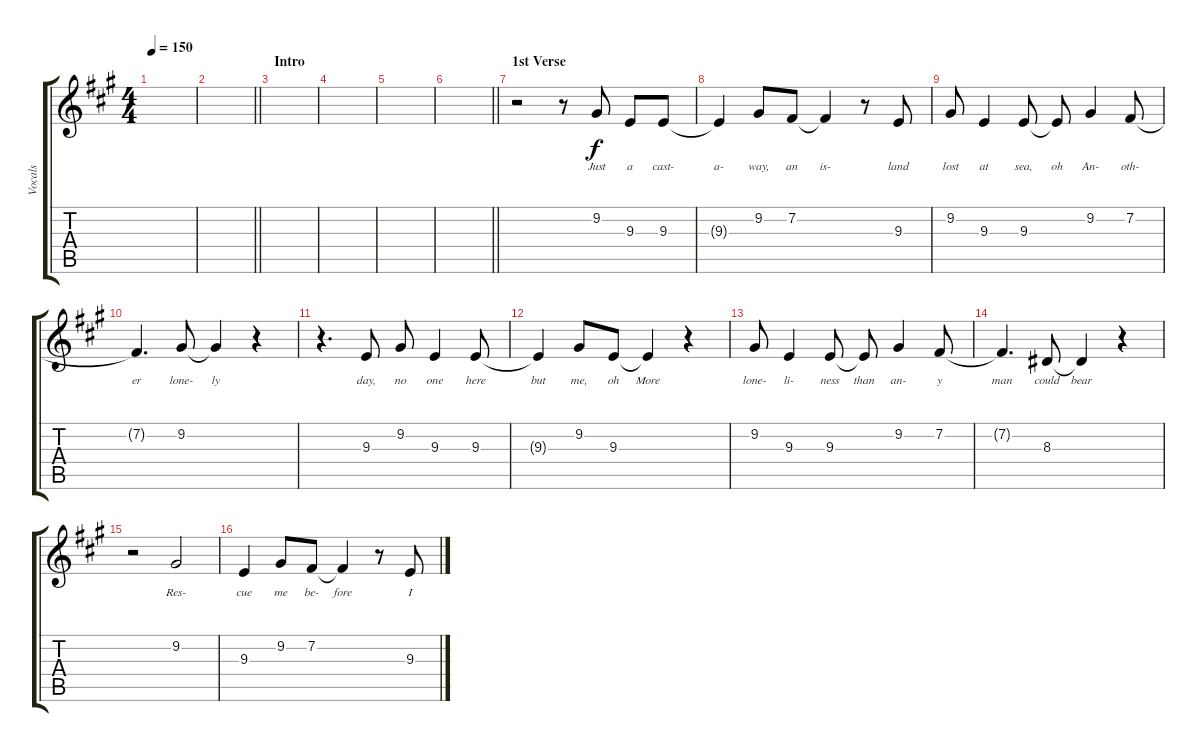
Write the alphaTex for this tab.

\track ("Vocals" "Vocals") {instrument bassoon}
\staff {score tabs}
\tuning (E4 B3 G3 D3 A2 E2) {hide}
\ts (4 4)
\tempo 150
\clef g2
\ks a
|
\barLineRight lightlight
|
\section ("" "Intro")
|
|
|
\barLineRight lightlight
|
\section ("" "1st Verse")
r.2 r.8 9.2.8{lyrics (0 "Just") lyrics (1 "") lyrics (2 "") lyrics (3 "") lyrics (4 "")} 9.3.8{lyrics (0 "a") lyrics (1 "") lyrics (2 "") lyrics (3 "") lyrics (4 "")} 9.3.8{lyrics (0 "cast-") lyrics (1 "") lyrics (2 "") lyrics (3 "") lyrics (4 "")} |
9.3{t}.4{lyrics (0 "a-") lyrics (1 "") lyrics (2 "") lyrics (3 "") lyrics (4 "")} 9.2.8{lyrics (0 "way,") lyrics (1 "") lyrics (2 "") lyrics (3 "") lyrics (4 "")} 7.2.8{lyrics (0 "an") lyrics (1 "") lyrics (2 "") lyrics (3 "") lyrics (4 "")} 7.2{t}.4{lyrics (0 "is-") lyrics (1 "") lyrics (2 "") lyrics (3 "") lyrics (4 "")} r.8 9.3.8{lyrics (0 "land") lyrics (1 "") lyrics (2 "") lyrics (3 "") lyrics (4 "")} |
9.2.8{lyrics (0 "lost") lyrics (1 "") lyrics (2 "") lyrics (3 "") lyrics (4 "")} 9.3.4{lyrics (0 "at") lyrics (1 "") lyrics (2 "") lyrics (3 "") lyrics (4 "")} 9.3.8{lyrics (0 "sea,") lyrics (1 "") lyrics (2 "") lyrics (3 "") lyrics (4 "")} 9.3{t}.8{lyrics (0 "oh") lyrics (1 "") lyrics (2 "") lyrics (3 "") lyrics (4 "")} 9.2.4{lyrics (0 "An-") lyrics (1 "") lyrics (2 "") lyrics (3 "") lyrics (4 "")} 7.2.8{lyrics (0 "oth-") lyrics (1 "") lyrics (2 "") lyrics (3 "") lyrics (4 "")} |
7.2{t}.4{d lyrics (0 "er") lyrics (1 "") lyrics (2 "") lyrics (3 "") lyrics (4 "")} 9.2.8{lyrics (0 "lone-") lyrics (1 "") lyrics (2 "") lyrics (3 "") lyrics (4 "")} 9.2{t}.4{lyrics (0 "ly") lyrics (1 "") lyrics (2 "") lyrics (3 "") lyrics (4 "")} r.4 |
r.4{d} 9.3.8{lyrics (0 "day,") lyrics (1 "") lyrics (2 "") lyrics (3 "") lyrics (4 "")} 9.2.8{lyrics (0 "no") lyrics (1 "") lyrics (2 "") lyrics (3 "") lyrics (4 "")} 9.3.4{lyrics (0 "one") lyrics (1 "") lyrics (2 "") lyrics (3 "") lyrics (4 "")} 9.3.8{lyrics (0 "here") lyrics (1 "") lyrics (2 "") lyrics (3 "") lyrics (4 "")} |
9.3{t}.4{lyrics (0 "but") lyrics (1 "") lyrics (2 "") lyrics (3 "") lyrics (4 "")} 9.2.8{lyrics (0 "me,") lyrics (1 "") lyrics (2 "") lyrics (3 "") lyrics (4 "")} 9.3.8{lyrics (0 "oh") lyrics (1 "") lyrics (2 "") lyrics (3 "") lyrics (4 "")} 9.3{t}.4{lyrics (0 "More") lyrics (1 "") lyrics (2 "") lyrics (3 "") lyrics (4 "")} r.4 |
9.2.8{lyrics (0 "lone-") lyrics (1 "") lyrics (2 "") lyrics (3 "") lyrics (4 "")} 9.3.4{lyrics (0 "li-") lyrics (1 "") lyrics (2 "") lyrics (3 "") lyrics (4 "")} 9.3.8{lyrics (0 "ness") lyrics (1 "") lyrics (2 "") lyrics (3 "") lyrics (4 "")} 9.3{t}.8{lyrics (0 "than") lyrics (1 "") lyrics (2 "") lyrics (3 "") lyrics (4 "")} 9.2.4{lyrics (0 "an-") lyrics (1 "") lyrics (2 "") lyrics (3 "") lyrics (4 "")} 7.2.8{lyrics (0 "y") lyrics (1 "") lyrics (2 "") lyrics (3 "") lyrics (4 "")} |
7.2{t}.4{d lyrics (0 "man") lyrics (1 "") lyrics (2 "") lyrics (3 "") lyrics (4 "")} 8.3.8{lyrics (0 "could") lyrics (1 "") lyrics (2 "") lyrics (3 "") lyrics (4 "")} 8.3{t}.4{lyrics (0 "bear") lyrics (1 "") lyrics (2 "") lyrics (3 "") lyrics (4 "")} r.4 |
r.2 9.2.2{lyrics (0 "Res-") lyrics (1 "") lyrics (2 "") lyrics (3 "") lyrics (4 "")} |
9.3.4{lyrics (0 "cue") lyrics (1 "") lyrics (2 "") lyrics (3 "") lyrics (4 "")} 9.2.8{lyrics (0 "me") lyrics (1 "") lyrics (2 "") lyrics (3 "") lyrics (4 "")} 7.2.8{lyrics (0 "be-") lyrics (1 "") lyrics (2 "") lyrics (3 "") lyrics (4 "")} 7.2{t}.4{lyrics (0 "fore") lyrics (1 "") lyrics (2 "") lyrics (3 "") lyrics (4 "")} r.8 9.3.8{lyrics (0 "I") lyrics (1 "") lyrics (2 "") lyrics (3 "") lyrics (4 "")}
